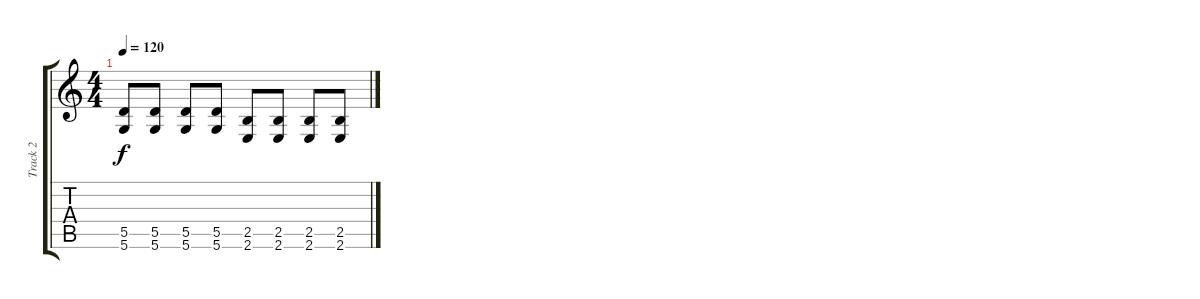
\track ("Track 2" "Track 2") {instrument overdrivenguitar}
\staff {score tabs}
\tuning (E4 B3 G3 D3 A2 D2) {hide}
\ts (4 4)
\tempo 120
\clef g2
\ks c
(5.5 5.6).8{dy f} (5.5 5.6).8 (5.5 5.6).8 (5.5 5.6).8 (2.5 2.6).8 (2.5 2.6).8 (2.5 2.6).8 (2.5 2.6).8
